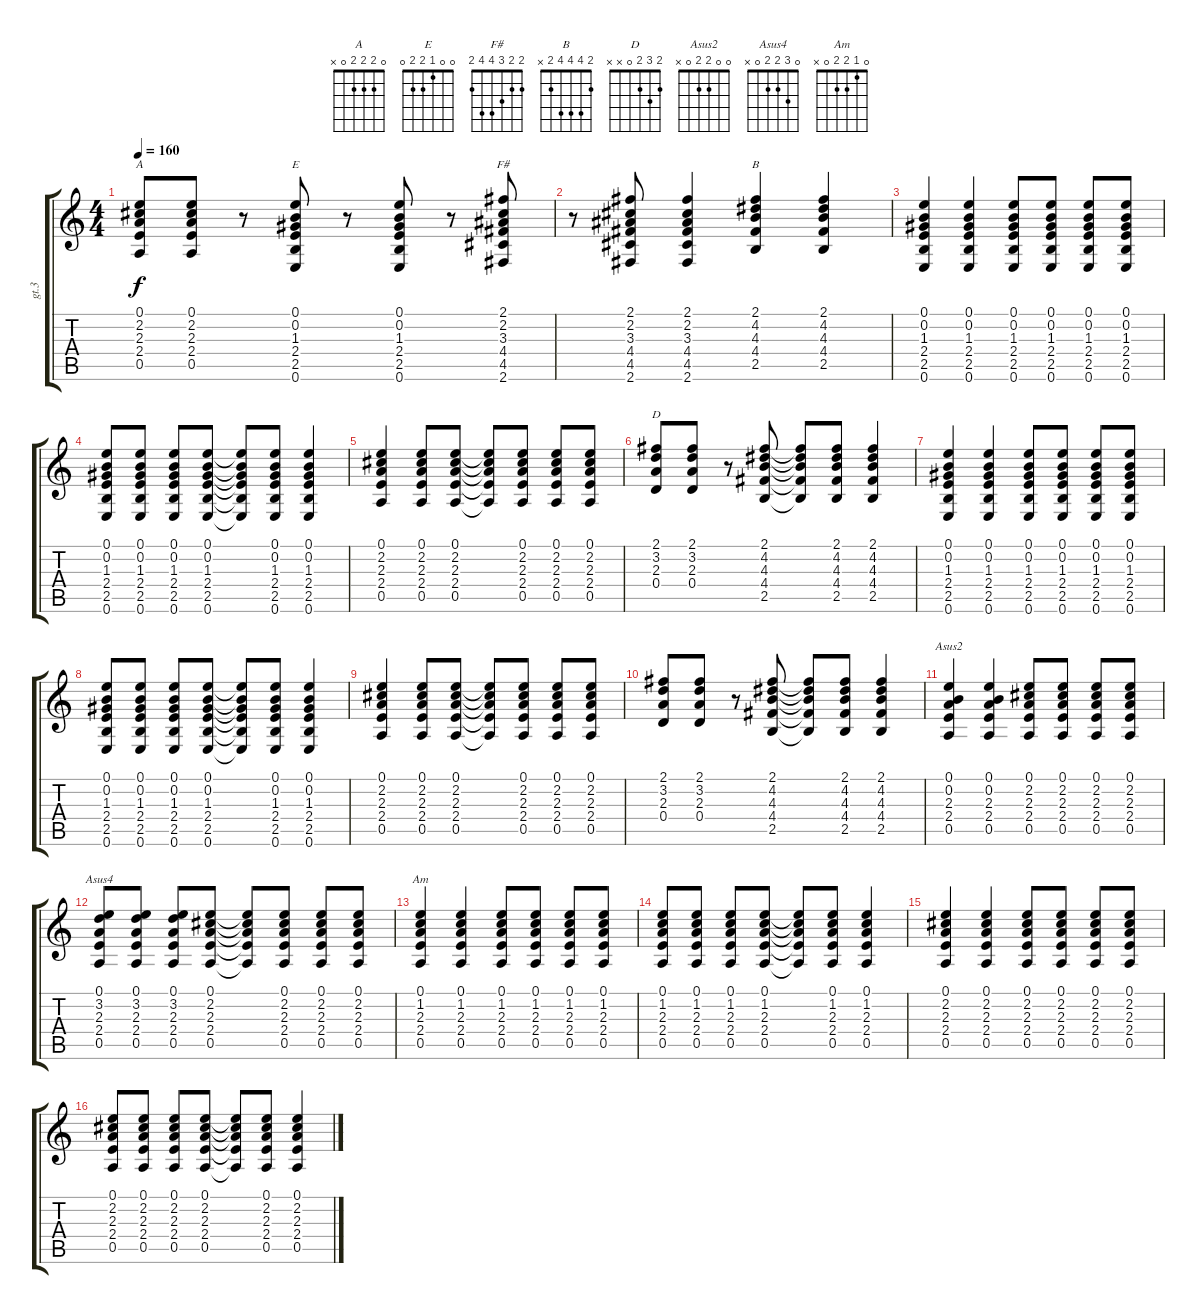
\track ("gt.3" "gt.3") {instrument acousticguitarsteel}
\staff {score tabs}
\tuning (E4 B3 G3 D3 A2 E2) {hide}
\chord ("A" 0 2 2 2 0 x)
\chord ("E" 0 0 1 2 2 0)
\chord ("F#" 2 2 3 4 4 2)
\chord ("B" 2 4 4 4 2 x)
\chord ("D" 2 3 2 0 x x)
\chord ("Asus2" 0 0 2 2 0 x)
\chord ("Asus4" 0 3 2 2 0 x)
\chord ("Am" 0 1 2 2 0 x)
\ts (4 4)
\tempo 160
\clef g2
\ks c
(0.1 2.2 2.3 2.4 0.5).8{ch "A" dy f} (0.1 2.2 2.3 2.4 0.5).8 r.8 (0.1 0.2 1.3 2.4 2.5 0.6).8{ch "E"} r.8 (0.1 0.2 1.3 2.4 2.5 0.6).8 r.8 (2.1 2.2 3.3 4.4 4.5 2.6).8{ch "F#"} |
r.8 (2.1 2.2 3.3 4.4 4.5 2.6).8 (2.1 2.2 3.3 4.4 4.5 2.6).4 (2.1 4.2 4.3 4.4 2.5).4{ch "B"} (2.1 4.2 4.3 4.4 2.5).4 |
(0.1 0.2 1.3 2.4 2.5 0.6).4 (0.1 0.2 1.3 2.4 2.5 0.6).4 (0.1 0.2 1.3 2.4 2.5 0.6).8 (0.1 0.2 1.3 2.4 2.5 0.6).8 (0.1 0.2 1.3 2.4 2.5 0.6).8 (0.1 0.2 1.3 2.4 2.5 0.6).8 |
(0.1 0.2 1.3 2.4 2.5 0.6).8 (0.1 0.2 1.3 2.4 2.5 0.6).8 (0.1 0.2 1.3 2.4 2.5 0.6).8 (0.1 0.2 1.3 2.4 2.5 0.6).8 (0.1{t} 0.2{t} 1.3{t} 2.4{t} 2.5{t} 0.6{t}).8 (0.1 0.2 1.3 2.4 2.5 0.6).8 (0.1 0.2 1.3 2.4 2.5 0.6).4 |
(0.1 2.2 2.3 2.4 0.5).4 (0.1 2.2 2.3 2.4 0.5).8 (0.1 2.2 2.3 2.4 0.5).8 (0.1{t} 2.2{t} 2.3{t} 2.4{t} 0.5{t}).8 (0.1 2.2 2.3 2.4 0.5).8 (0.1 2.2 2.3 2.4 0.5).8 (0.1 2.2 2.3 2.4 0.5).8 |
(2.1 3.2 2.3 0.4).8{ch "D"} (2.1 3.2 2.3 0.4).8 r.8 (2.1 4.2 4.3 4.4 2.5).8 (2.1{t} 4.2{t} 4.3{t} 4.4{t} 2.5{t}).8 (2.1 4.2 4.3 4.4 2.5).8 (2.1 4.2 4.3 4.4 2.5).4 |
(0.1 0.2 1.3 2.4 2.5 0.6).4 (0.1 0.2 1.3 2.4 2.5 0.6).4 (0.1 0.2 1.3 2.4 2.5 0.6).8 (0.1 0.2 1.3 2.4 2.5 0.6).8 (0.1 0.2 1.3 2.4 2.5 0.6).8 (0.1 0.2 1.3 2.4 2.5 0.6).8 |
(0.1 0.2 1.3 2.4 2.5 0.6).8 (0.1 0.2 1.3 2.4 2.5 0.6).8 (0.1 0.2 1.3 2.4 2.5 0.6).8 (0.1 0.2 1.3 2.4 2.5 0.6).8 (0.1{t} 0.2{t} 1.3{t} 2.4{t} 2.5{t} 0.6{t}).8 (0.1 0.2 1.3 2.4 2.5 0.6).8 (0.1 0.2 1.3 2.4 2.5 0.6).4 |
(0.1 2.2 2.3 2.4 0.5).4 (0.1 2.2 2.3 2.4 0.5).8 (0.1 2.2 2.3 2.4 0.5).8 (0.1{t} 2.2{t} 2.3{t} 2.4{t} 0.5{t}).8 (0.1 2.2 2.3 2.4 0.5).8 (0.1 2.2 2.3 2.4 0.5).8 (0.1 2.2 2.3 2.4 0.5).8 |
(2.1 3.2 2.3 0.4).8 (2.1 3.2 2.3 0.4).8 r.8 (2.1 4.2 4.3 4.4 2.5).8 (2.1{t} 4.2{t} 4.3{t} 4.4{t} 2.5{t}).8 (2.1 4.2 4.3 4.4 2.5).8 (2.1 4.2 4.3 4.4 2.5).4 |
(0.1 0.2 2.3 2.4 0.5).4{ch "Asus2"} (0.1 0.2 2.3 2.4 0.5).4 (0.1 2.2 2.3 2.4 0.5).8 (0.1 2.2 2.3 2.4 0.5).8 (0.1 2.2 2.3 2.4 0.5).8 (0.1 2.2 2.3 2.4 0.5).8 |
(0.1 3.2 2.3 2.4 0.5).8{ch "Asus4"} (0.1 3.2 2.3 2.4 0.5).8 (0.1 3.2 2.3 2.4 0.5).8 (0.1 2.2 2.3 2.4 0.5).8 (0.1{t} 2.2{t} 2.3{t} 2.4{t} 0.5{t}).8 (0.1 2.2 2.3 2.4 0.5).8 (0.1 2.2 2.3 2.4 0.5).8 (0.1 2.2 2.3 2.4 0.5).8 |
(0.1 1.2 2.3 2.4 0.5).4{ch "Am"} (0.1 1.2 2.3 2.4 0.5).4 (0.1 1.2 2.3 2.4 0.5).8 (0.1 1.2 2.3 2.4 0.5).8 (0.1 1.2 2.3 2.4 0.5).8 (0.1 1.2 2.3 2.4 0.5).8 |
(0.1 1.2 2.3 2.4 0.5).8 (0.1 1.2 2.3 2.4 0.5).8 (0.1 1.2 2.3 2.4 0.5).8 (0.1 1.2 2.3 2.4 0.5).8 (0.1{t} 1.2{t} 2.3{t} 2.4{t} 0.5{t}).8 (0.1 1.2 2.3 2.4 0.5).8 (0.1 1.2 2.3 2.4 0.5).4 |
(0.1 2.2 2.3 2.4 0.5).4 (0.1 2.2 2.3 2.4 0.5).4 (0.1 2.2 2.3 2.4 0.5).8 (0.1 2.2 2.3 2.4 0.5).8 (0.1 2.2 2.3 2.4 0.5).8 (0.1 2.2 2.3 2.4 0.5).8 |
(0.1 2.2 2.3 2.4 0.5).8 (0.1 2.2 2.3 2.4 0.5).8 (0.1 2.2 2.3 2.4 0.5).8 (0.1 2.2 2.3 2.4 0.5).8 (0.1{t} 2.2{t} 2.3{t} 2.4{t} 0.5{t}).8 (0.1 2.2 2.3 2.4 0.5).8 (0.1 2.2 2.3 2.4 0.5).4
